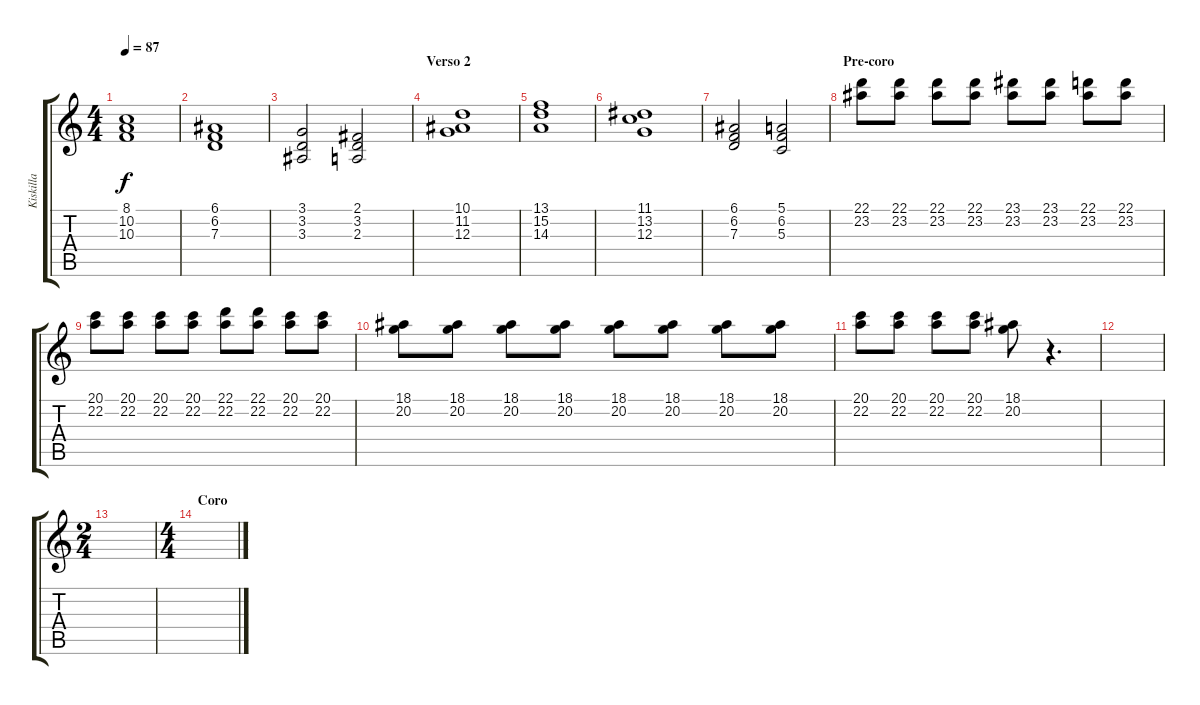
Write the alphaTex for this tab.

\track ("Kiskilla" "Kiskilla") {instrument stringensemble1}
\staff {score tabs}
\tuning (E4 B3 G3 D3 A2 E2) {hide}
\ts (4 4)
\tempo 87
\clef g2
\ks c
(8.1 10.2 10.3).1{dy f} |
(6.1 6.2 7.3).1 |
(3.1 3.2 3.3).2 (2.1 3.2 2.3).2 |
\section ("" "Verso 2")
(10.1 11.2 12.3).1 |
(13.1 15.2 14.3).1 |
(11.1 13.2 12.3).1 |
(6.1 6.2 7.3).2 (5.1 6.2 5.3).2 |
\section ("" "Pre-coro")
(22.1 23.2).8{volume 14 instrument acousticgrandpiano} (22.1 23.2).8 (22.1 23.2).8 (22.1 23.2).8 (23.1 23.2).8 (23.1 23.2).8 (22.1 23.2).8 (22.1 23.2).8 |
(20.1 22.2).8 (20.1 22.2).8 (20.1 22.2).8 (20.1 22.2).8 (22.1 22.2).8 (22.1 22.2).8 (20.1 22.2).8 (20.1 22.2).8 |
(18.1 20.2).8 (18.1 20.2).8 (18.1 20.2).8 (18.1 20.2).8 (18.1 20.2).8 (18.1 20.2).8 (18.1 20.2).8 (18.1 20.2).8 |
(20.1 22.2).8 (20.1 22.2).8 (20.1 22.2).8 (20.1 22.2).8 (18.1 20.2).8 r.4{d} |
|
\ts (2 4)
|
\ts (4 4)
\section ("" "Coro")
